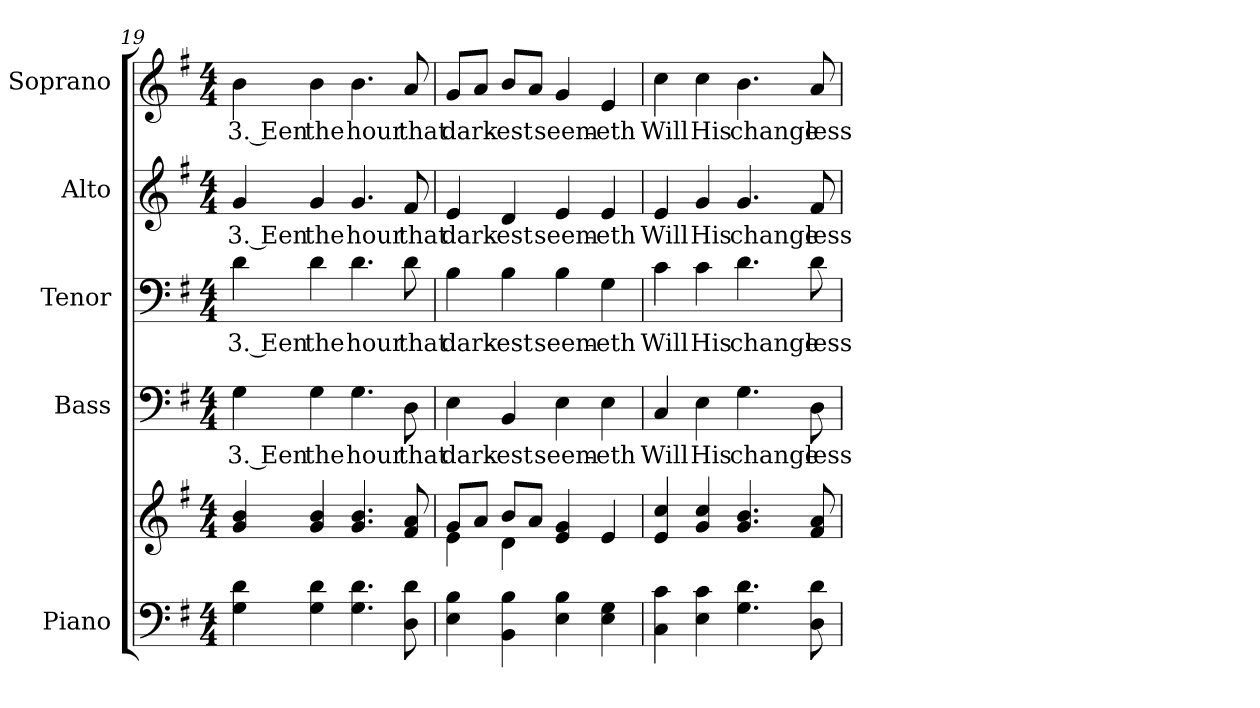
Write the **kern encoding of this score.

**kern	**kern	**kern	**text	**kern	**text	**kern	**text	**kern	**text
*part5	*part5	*part4	*part4	*part3	*part3	*part2	*part2	*part1	*part1
*staff6	*staff5	*staff4	*staff4	*staff3	*staff3	*staff2	*staff2	*staff1	*staff1
*I"Piano	*	*I"Bass	*	*I"Tenor	*	*I"Alto	*	*I"Soprano	*
*I'Pno.	*	*I'B.	*	*I'T.	*	*I'A.	*	*I'S.	*
!!LO:PB:g=z
*clefF4	*clefG2	*clefF4	*	*clefF4	*	*clefG2	*	*clefG2	*
*k[f#]	*k[f#]	*k[f#]	*	*k[f#]	*	*k[f#]	*	*k[f#]	*
*G:	*G:	*G:	*	*G:	*	*G:	*	*G:	*
*M4/4	*M4/4	*M4/4	*	*M4/4	*	*M4/4	*	*M4/4	*
=19	=19	=19	=19	=19	=19	=19	=19	=19	=19
!	!	!	!LO:LY:b:color=#000000	!	!	!	!	!	!
!	!	!	!	!	!LO:LY:b:color=#000000	!	!	!	!
!	!	!	!	!	!	!	!LO:LY:b:color=#000000	!	!
!	!	!	!	!	!	!	!	!	!LO:LY:b:color=#000000
4Gi\ 4di	4gi/ 4bi	4Gi\	3. Een	4di\	3. Een	4gi/	3. Een	4bi\	3. Een
!	!	!	!LO:LY:b:color=#000000	!	!	!	!	!	!
!	!	!	!	!	!LO:LY:b:color=#000000	!	!	!	!
!	!	!	!	!	!	!	!LO:LY:b:color=#000000	!	!
!	!	!	!	!	!	!	!	!	!LO:LY:b:color=#000000
4Gi\ 4di	4gi/ 4bi	4Gi\	the	4di\	the	4gi/	the	4bi\	the
!	!	!	!LO:LY:b:color=#000000	!	!	!	!	!	!
!	!	!	!	!	!LO:LY:b:color=#000000	!	!	!	!
!	!	!	!	!	!	!	!LO:LY:b:color=#000000	!	!
!	!	!	!	!	!	!	!	!	!LO:LY:b:color=#000000
4.Gi\ 4.di	4.gi/ 4.bi	4.Gi\	hour	4.di\	hour	4.gi/	hour	4.bi\	hour
!	!	!	!LO:LY:b:color=#000000	!	!	!	!	!	!
!	!	!	!	!	!LO:LY:b:color=#000000	!	!	!	!
!	!	!	!	!	!	!	!LO:LY:b:color=#000000	!	!
!	!	!	!	!	!	!	!	!	!LO:LY:b:color=#000000
8Di\ 8di	8f#i/ 8ai	8Di\	that	8di\	that	8f#i/	that	8ai/	that
=20	=20	=20	=20	=20	=20	=20	=20	=20	=20
*	*^	*	*	*	*	*	*	*	*
!	!	!	!	!LO:LY:b:color=#000000	!	!	!	!	!	!
!	!	!	!	!	!	!LO:LY:b:color=#000000	!	!	!	!
!	!	!	!	!	!	!	!	!LO:LY:b:color=#000000	!	!
!	!	!	!	!	!	!	!	!	!	!LO:LY:b:color=#000000
4Ei\ 4Bi	8gi/L	4ei\	4Ei\	dark-	4Bi\	dark-	4ei/	dark-	8gi/L	dark-
.	8ai/J	.	.	.	.	.	.	.	8ai/J	.
!	!	!	!	!LO:LY:b:color=#000000	!	!	!	!	!	!
!	!	!	!	!	!	!LO:LY:b:color=#000000	!	!	!	!
!	!	!	!	!	!	!	!	!LO:LY:b:color=#000000	!	!
!	!	!	!	!	!	!	!	!	!	!LO:LY:b:color=#000000
4BBi\ 4Bi	8bi/L	4di\	4BBi/	-est	4Bi\	-est	4di/	-est	8bi/L	-est
.	8ai/J	.	.	.	.	.	.	.	8ai/J	.
!	!	!	!	!LO:LY:b:color=#000000	!	!	!	!	!	!
!	!	!	!	!	!	!LO:LY:b:color=#000000	!	!	!	!
!	!	!	!	!	!	!	!	!LO:LY:b:color=#000000	!	!
!	!	!	!	!	!	!	!	!	!	!LO:LY:b:color=#000000
4Ei\ 4Bi	4ei/ 4gi	2ryy	4Ei\	seem-	4Bi\	seem-	4ei/	seem-	4gi/	seem-
!	!	!	!	!LO:LY:b:color=#000000	!	!	!	!	!	!
!	!	!	!	!	!	!LO:LY:b:color=#000000	!	!	!	!
!	!	!	!	!	!	!	!	!LO:LY:b:color=#000000	!	!
!	!	!	!	!	!	!	!	!	!	!LO:LY:b:color=#000000
4Ei\ 4Gi	4ei/	.	4Ei\	-eth	4Gi\	-eth	4ei/	-eth	4ei/	-eth
*	*v	*v	*	*	*	*	*	*	*	*
!!LO:PB:g=z
=21	=21	=21	=21	=21	=21	=21	=21	=21	=21
!	!	!	!LO:LY:b:color=#000000	!	!	!	!	!	!
!	!	!	!	!	!LO:LY:b:color=#000000	!	!	!	!
!	!	!	!	!	!	!	!LO:LY:b:color=#000000	!	!
!	!	!	!	!	!	!	!	!	!LO:LY:b:color=#000000
4Ci\ 4ci	4ei/ 4cci	4Ci/	Will	4ci\	Will	4ei/	Will	4cci\	Will
!	!	!	!LO:LY:b:color=#000000	!	!	!	!	!	!
!	!	!	!	!	!LO:LY:b:color=#000000	!	!	!	!
!	!	!	!	!	!	!	!LO:LY:b:color=#000000	!	!
!	!	!	!	!	!	!	!	!	!LO:LY:b:color=#000000
4Ei\ 4ci	4gi/ 4cci	4Ei\	His	4ci\	His	4gi/	His	4cci\	His
!	!	!	!LO:LY:b:color=#000000	!	!	!	!	!	!
!	!	!	!	!	!LO:LY:b:color=#000000	!	!	!	!
!	!	!	!	!	!	!	!LO:LY:b:color=#000000	!	!
!	!	!	!	!	!	!	!	!	!LO:LY:b:color=#000000
4.Gi\ 4.di	4.gi/ 4.bi	4.Gi\	change	4.di\	change	4.gi/	change	4.bi\	change
!	!	!	!LO:LY:b:color=#000000	!	!	!	!	!	!
!	!	!	!	!	!LO:LY:b:color=#000000	!	!	!	!
!	!	!	!	!	!	!	!LO:LY:b:color=#000000	!	!
!	!	!	!	!	!	!	!	!	!LO:LY:b:color=#000000
8Di\ 8di	8f#i/ 8ai	8Di\	less	8di\	less	8f#i/	less	8ai/	less
=	=	=	=	=	=	=	=	=	=
*-	*-	*-	*-	*-	*-	*-	*-	*-	*-
